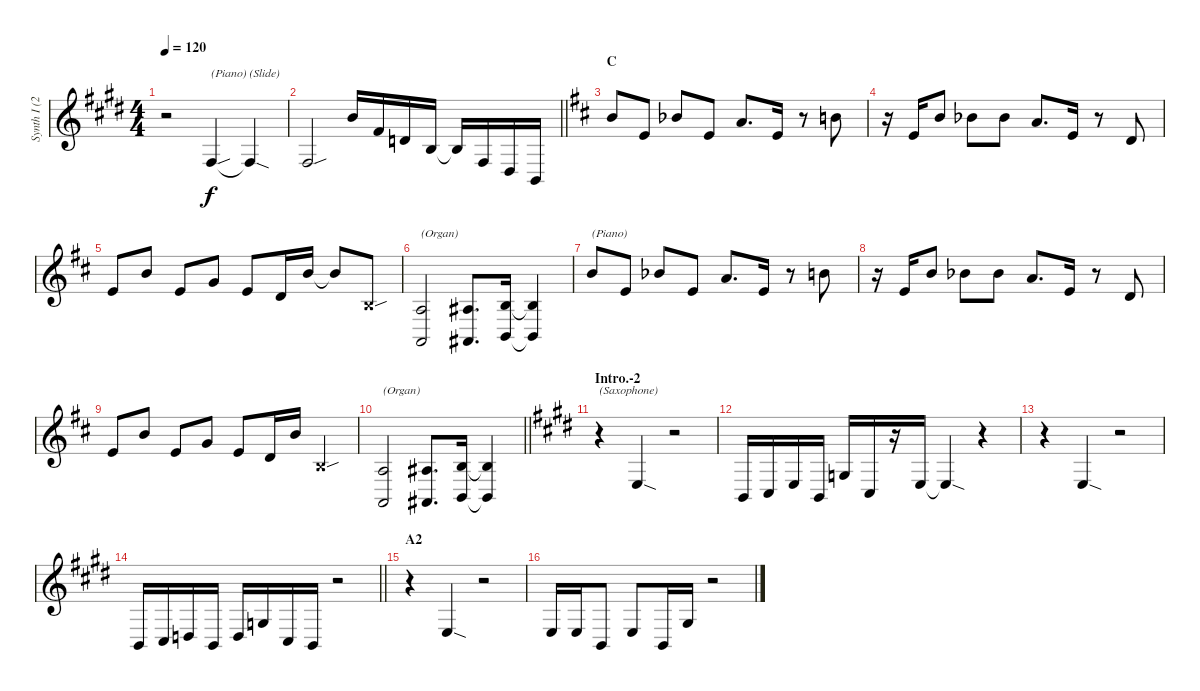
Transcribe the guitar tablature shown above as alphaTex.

\track ("Synth I (2)" "Synth I (2") {instrument altosax}
\staff {score}
\tuning (E4 B3 G3 D3 A2 E2) {hide}
\ts (4 4)
\tempo 120
\clef g2
\ks e
r.2{dy f} 4.4{sou}.4{txt "(Piano) (Slide)" instrument acousticgrandpiano} 4.4{sod t}.4 |
\barLineRight lightlight
4.4{sou}.2 7.1.16 2.1.16 3.2.16 0.2.16 0.2{t}.16 4.4.16 6.5.16 2.5.16 |
\section ("" "C")
\ks d
7.1.8 0.1.8 6.1{acc b}.8 0.1.8 5.1.8{d} 0.1.16 r.8 7.1.8 |
r.16 0.1.16 7.1.8 6.1{acc b}.8 6.1{acc b}.8 5.1.8{d} 0.1.16 r.8 3.2.8 |
0.1.8 7.1.8 0.1.8 3.1.8 0.1.8 3.2.16 7.1.16 7.1{t}.8 0.2{sou x}.8 |
(2.3 0.5).2{txt "(Organ)" instrument pad7halo} (3.3 1.5).8{d} (0.2 2.5).16 (0.2{t} 2.5{t}).4 |
7.1.8{txt "(Piano)" instrument acousticgrandpiano} 0.1.8 6.1{acc b}.8 0.1.8 5.1.8{d} 0.1.16 r.8 7.1.8 |
r.16 0.1.16 7.1.8 6.1{acc b}.8 6.1{acc b}.8 5.1.8{d} 0.1.16 r.8 3.2.8 |
0.1.8 7.1.8 0.1.8 3.1.8 0.1.8 3.2.16 7.1.16 0.2{sou x}.4 |
\barLineRight lightlight
(2.3 0.5).2{txt "(Organ)" instrument pad7halo} (3.3 1.5).8{d} (0.2 2.5).16 (0.2{t} 2.5{t}).4 |
\section ("" "Intro.-2")
\ks e
r.4{txt "(Saxophone)" instrument altosax} 2.4{sod}.4 r.2 |
2.5.16 4.5.16 2.4.16 2.5.16 0.3.16 4.5.16 r.16 2.4.16 2.4{sod t}.4 r.4 |
r.4 2.4{sod}.4 r.2 |
\barLineRight lightlight
2.5.16 4.5.16 0.4.16 2.5.16 0.4.16 0.3.16 4.5.16 2.5.16 r.2 |
\section ("" "A2")
r.4 2.4{sod}.4 r.2 |
2.4.16 2.4.16 2.5.8 2.4.8 2.5.16 1.3.16 r.2
